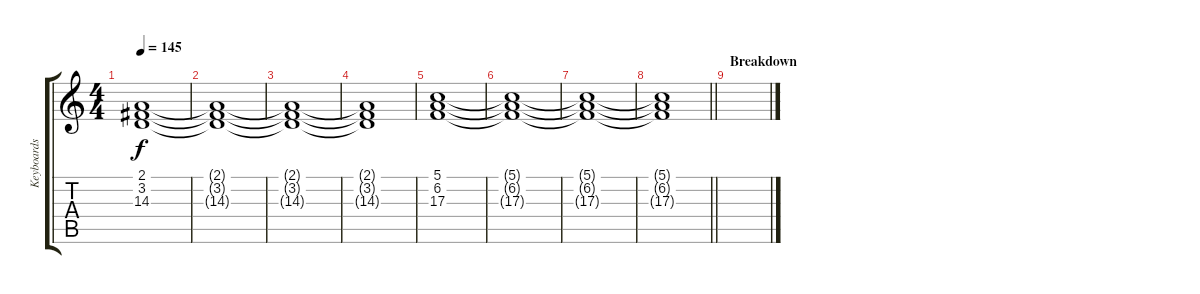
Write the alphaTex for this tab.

\track ("Keyboards" "Keyboards") {instrument choiraahs}
\staff {score tabs}
\tuning (E4 B3 G3 D3 A2 E2) {hide}
\ts (4 4)
\tempo 145
\clef g2
\ks c
(2.1 3.2 14.3).1{dy f} |
(2.1{t} 3.2{t} 14.3{t}).1 |
(2.1{t} 3.2{t} 14.3{t}).1 |
(2.1{t} 3.2{t} 14.3{t}).1 |
(5.1 6.2 17.3).1 |
(5.1{t} 6.2{t} 17.3{t}).1 |
(5.1{t} 6.2{t} 17.3{t}).1 |
\barLineRight lightlight
(5.1{t} 6.2{t} 17.3{t}).1 |
\section ("" "Breakdown")
